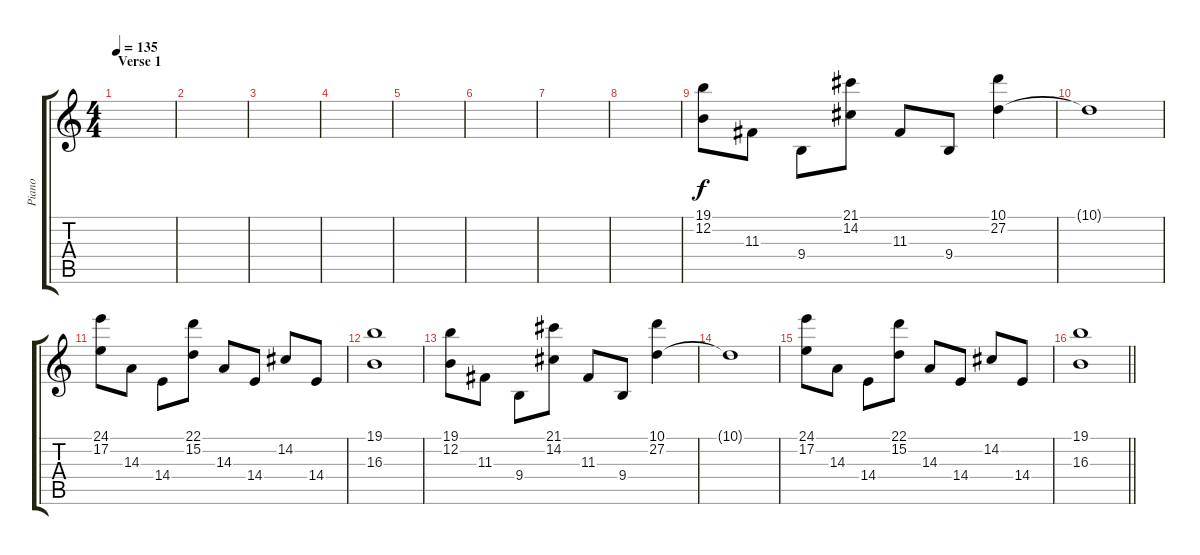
\track ("Piano" "Piano") {instrument acousticgrandpiano}
\staff {score tabs}
\tuning (E4 B3 G3 D3 A2 E2) {hide}
\ts (4 4)
\section ("" "Verse 1")
\tempo 135
\clef g2
\ks c
|
|
|
|
|
|
|
|
(19.1 12.2).8 11.3.8 9.4.8 (21.1 14.2).8 11.3.8 9.4.8 (10.1 27.2).4 |
10.1{t}.1 |
(24.1 17.2).8 14.3.8 14.4.8 (22.1 15.2).8 14.3.8 14.4.8 14.2.8 14.4.8 |
(19.1 16.3).1 |
(19.1 12.2).8 11.3.8 9.4.8 (21.1 14.2).8 11.3.8 9.4.8 (10.1 27.2).4 |
10.1{t}.1 |
(24.1 17.2).8 14.3.8 14.4.8 (22.1 15.2).8 14.3.8 14.4.8 14.2.8 14.4.8 |
\barLineRight lightlight
(19.1 16.3).1
